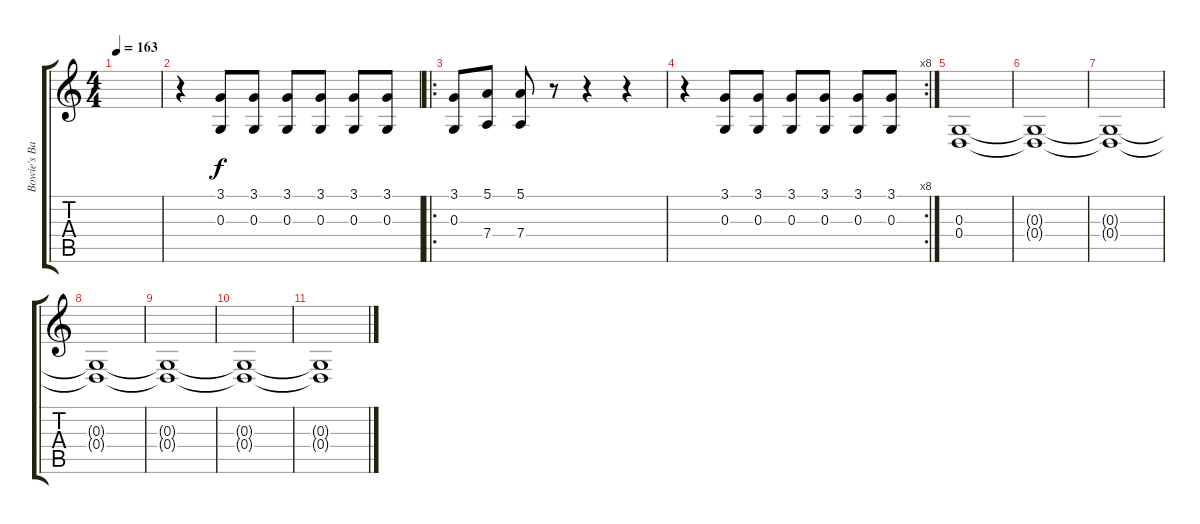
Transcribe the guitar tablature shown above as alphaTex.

\track ("Bowie's Back" "Bowie's Ba") {instrument choiraahs}
\staff {score tabs}
\tuning (E4 B3 G3 D3 A2 E2) {hide}
\ts (4 4)
\tempo 163
\clef g2
\ks c
|
r.4 (3.1 0.3).8 (3.1 0.3).8 (3.1 0.3).8 (3.1 0.3).8 (3.1 0.3).8 (3.1 0.3).8 |
\ro
(3.1 0.3).8 (5.1 7.4).8 (5.1 7.4).8 r.8 r.4 r.4 |
\rc 8
r.4 (3.1 0.3).8 (3.1 0.3).8 (3.1 0.3).8 (3.1 0.3).8 (3.1 0.3).8 (3.1 0.3).8 |
(0.3 0.4).1 |
(0.3{t} 0.4{t}).1 |
(0.3{t} 0.4{t}).1 |
(0.3{t} 0.4{t}).1 |
(0.3{t} 0.4{t}).1 |
(0.3{t} 0.4{t}).1 |
(0.3{t} 0.4{t}).1
